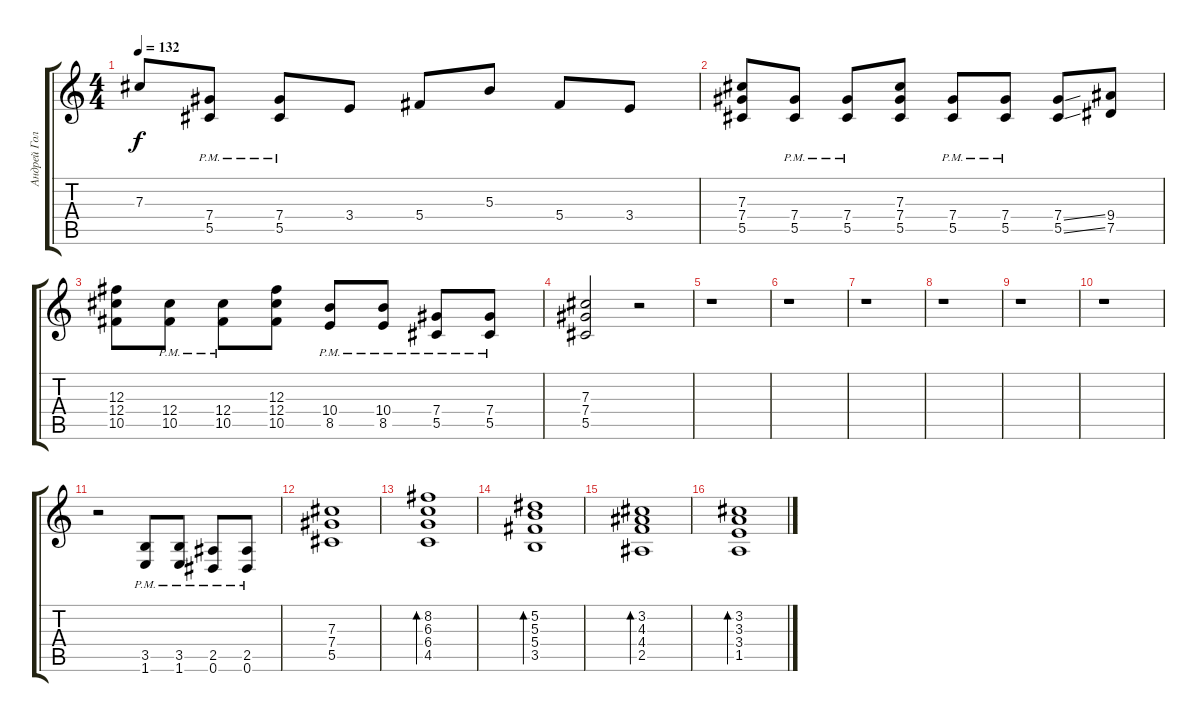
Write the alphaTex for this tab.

\track ("Андрей Голованов" "Андрей Гол") {instrument distortionguitar}
\staff {score tabs}
\tuning (Eb4 Bb3 Gb3 Db3 Ab2 Eb2) {hide}
\ts (4 4)
\tempo 132
\clef g2
\ks c
7.3{t}.8{dy f} (7.4{pm} 5.5{pm}).8 (7.4{pm} 5.5{pm}).8 3.4.8 5.4.8 5.3.8 5.4.8 3.4.8 |
(7.3 7.4 5.5).8 (7.4{pm} 5.5{pm}).8 (7.4{pm} 5.5{pm}).8 (7.3 7.4 5.5).8 (7.4{pm} 5.5{pm}).8 (7.4{pm} 5.5{pm}).8 (7.4{ss} 5.5{ss}).8 (9.4 7.5).8 |
(12.3 12.4 10.5).8 (12.4{pm} 10.5{pm}).8 (12.4{pm} 10.5{pm}).8 (12.3 12.4 10.5).8 (10.4{pm} 8.5{pm}).8 (10.4{pm} 8.5{pm}).8 (7.4{pm} 5.5{pm}).8 (7.4{pm} 5.5{pm}).8 |
(7.3 7.4 5.5).2 r.2 |
r.1 |
r.1 |
r.1 |
r.1 |
r.1 |
r.1 |
r.2 (3.5{pm} 1.6{pm}).8 (3.5{pm} 1.6{pm}).8 (2.5{pm} 0.6{pm}).8 (2.5{pm} 0.6{pm}).8 |
(7.3 7.4 5.5).1 |
(8.2 6.3 6.4 4.5).1{bd 120 instrument distortionguitar} |
(5.2 5.3 5.4 3.5).1{bd 120} |
(3.2 4.3 4.4 2.5).1{bd 120} |
(3.2 3.3 3.4 1.5).1{bd 120}
